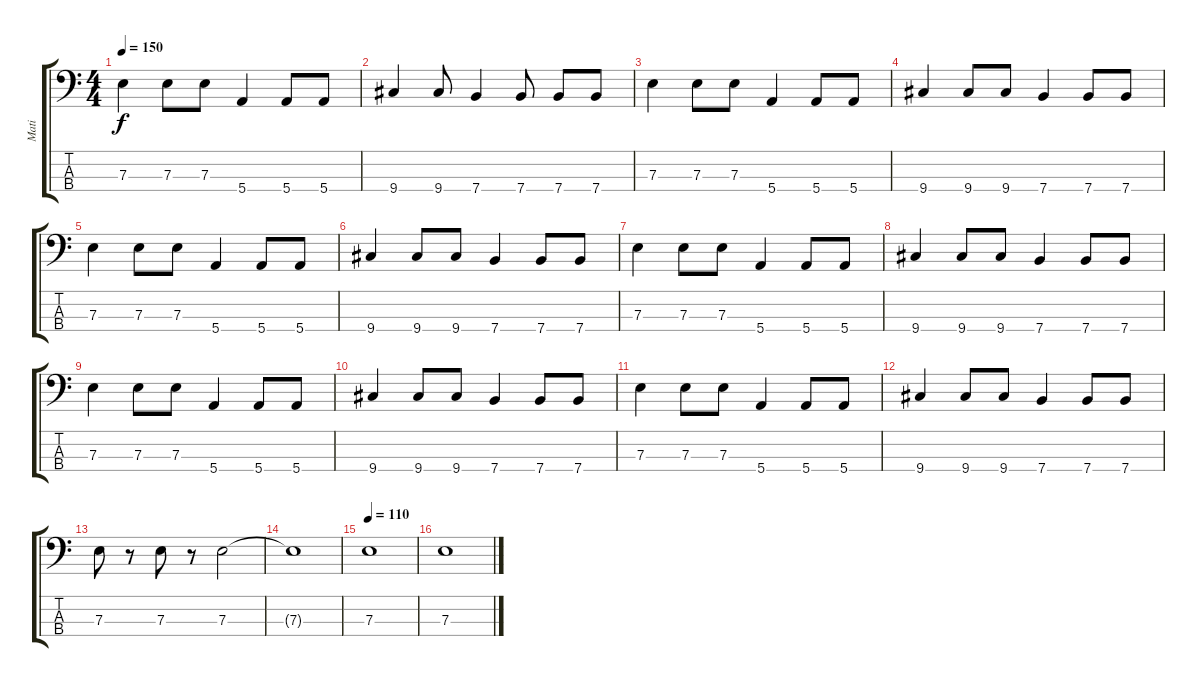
\track ("Mati" "Mati") {instrument electricbasspick}
\staff {score tabs}
\tuning (G2 D2 A1 E1) {hide}
\ts (4 4)
\tempo 150
\clef f4
\ks c
7.3.4{dy f} 7.3.8 7.3.8 5.4.4 5.4.8 5.4.8 |
9.4.4 9.4.8 7.4.4 7.4.8 7.4.8 7.4.8 |
7.3.4 7.3.8 7.3.8 5.4.4 5.4.8 5.4.8 |
9.4.4 9.4.8 9.4.8 7.4.4 7.4.8 7.4.8 |
7.3.4 7.3.8 7.3.8 5.4.4 5.4.8 5.4.8 |
9.4.4 9.4.8 9.4.8 7.4.4 7.4.8 7.4.8 |
7.3.4 7.3.8 7.3.8 5.4.4 5.4.8 5.4.8 |
9.4.4 9.4.8 9.4.8 7.4.4 7.4.8 7.4.8 |
7.3.4 7.3.8 7.3.8 5.4.4 5.4.8 5.4.8 |
9.4.4 9.4.8 9.4.8 7.4.4 7.4.8 7.4.8 |
7.3.4 7.3.8 7.3.8 5.4.4 5.4.8 5.4.8 |
9.4.4 9.4.8 9.4.8 7.4.4 7.4.8 7.4.8 |
7.3.8 r.8 7.3.8 r.8 7.3.2 |
7.3{t}.1 |
\tempo 110
7.3.1 |
7.3.1
